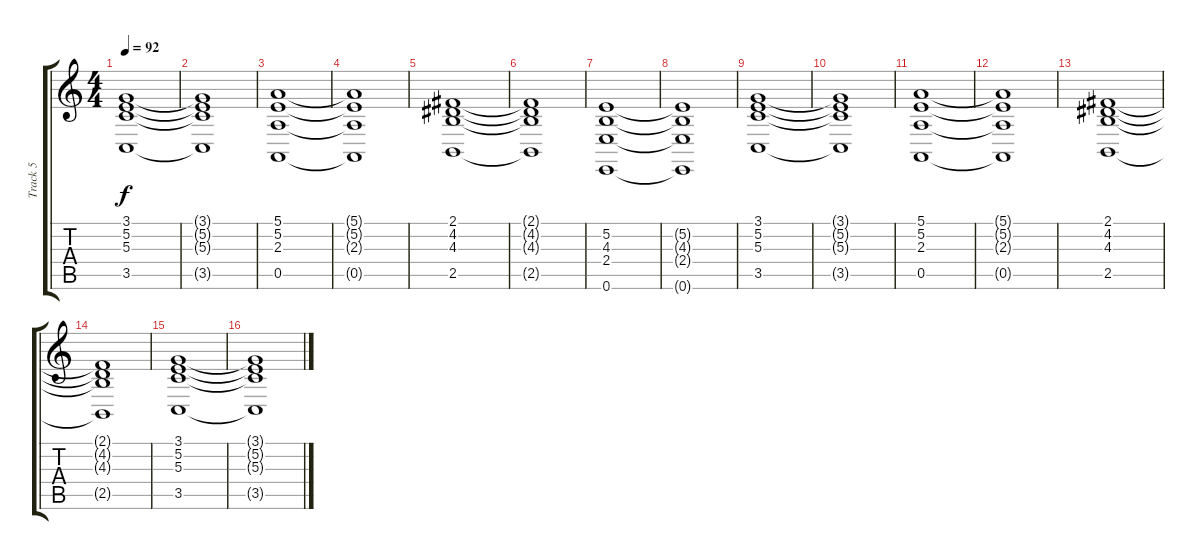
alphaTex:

\track ("Track 5" "Track 5") {instrument stringensemble1}
\staff {score tabs}
\tuning (E4 B3 G3 D3 A2 E2) {hide}
\ts (4 4)
\tempo 92
\clef g2
\ks c
(3.1 5.2 5.3 3.5).1{dy f} |
(3.1{t} 5.2{t} 5.3{t} 3.5{t}).1 |
(5.1 5.2 2.3 0.5).1 |
(5.1{t} 5.2{t} 2.3{t} 0.5{t}).1 |
(2.1 4.2 4.3 2.5).1 |
(2.1{t} 4.2{t} 4.3{t} 2.5{t}).1 |
(5.2 4.3 2.4 0.6).1 |
(5.2{t} 4.3{t} 2.4{t} 0.6{t}).1 |
(3.1 5.2 5.3 3.5).1 |
(3.1{t} 5.2{t} 5.3{t} 3.5{t}).1 |
(5.1 5.2 2.3 0.5).1 |
(5.1{t} 5.2{t} 2.3{t} 0.5{t}).1 |
(2.1 4.2 4.3 2.5).1 |
(2.1{t} 4.2{t} 4.3{t} 2.5{t}).1 |
(3.1 5.2 5.3 3.5).1 |
(3.1{t} 5.2{t} 5.3{t} 3.5{t}).1
